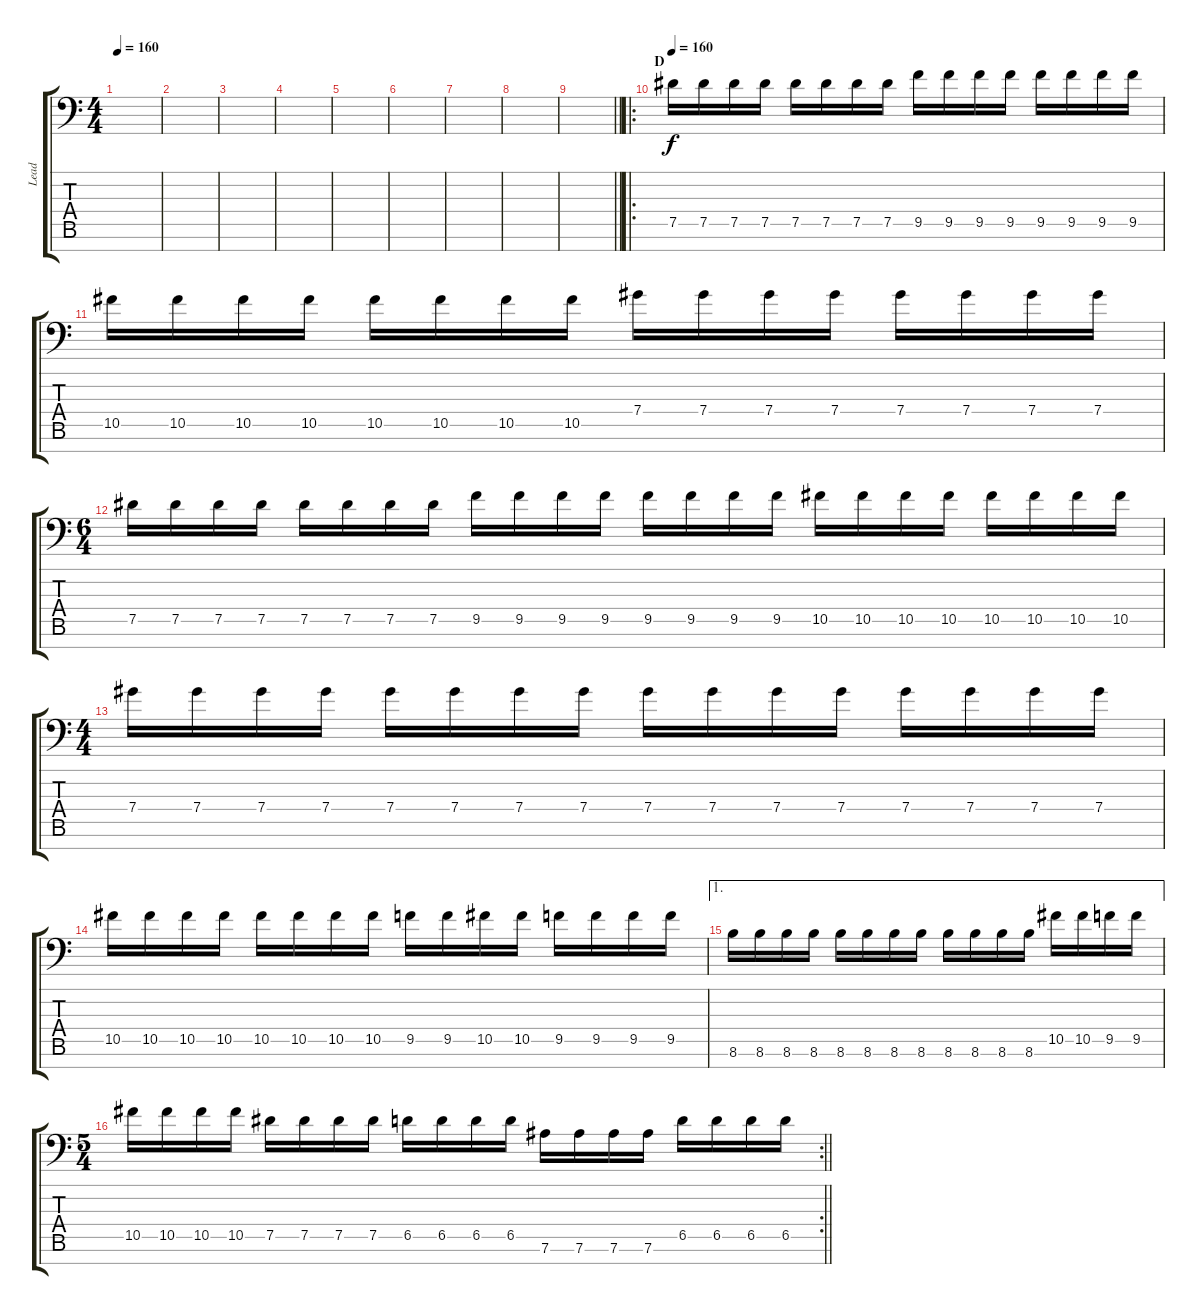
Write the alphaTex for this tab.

\track ("Lead" "Lead") {instrument overdrivenguitar}
\staff {score tabs}
\tuning (Eb4 Bb3 Gb3 Db3 Ab2 Eb2 Bb1) {hide}
\ts (4 4)
\tempo 160
\clef f4
\ks c
|
|
|
|
|
|
|
|
\barLineRight lightlight
|
\ro
\section ("" "D")
\tempo 160
7.5.16 7.5.16 7.5.16 7.5.16 7.5.16 7.5.16 7.5.16 7.5.16 9.5.16 9.5.16 9.5.16 9.5.16 9.5.16 9.5.16 9.5.16 9.5.16 |
10.5.16 10.5.16 10.5.16 10.5.16 10.5.16 10.5.16 10.5.16 10.5.16 7.4.16 7.4.16 7.4.16 7.4.16 7.4.16 7.4.16 7.4.16 7.4.16 |
\ts (6 4)
7.5.16 7.5.16 7.5.16 7.5.16 7.5.16 7.5.16 7.5.16 7.5.16 9.5.16 9.5.16 9.5.16 9.5.16 9.5.16 9.5.16 9.5.16 9.5.16 10.5.16 10.5.16 10.5.16 10.5.16 10.5.16 10.5.16 10.5.16 10.5.16 |
\ts (4 4)
7.4.16 7.4.16 7.4.16 7.4.16 7.4.16 7.4.16 7.4.16 7.4.16 7.4.16 7.4.16 7.4.16 7.4.16 7.4.16 7.4.16 7.4.16 7.4.16 |
10.5.16 10.5.16 10.5.16 10.5.16 10.5.16 10.5.16 10.5.16 10.5.16 9.5.16 9.5.16 10.5.16 10.5.16 9.5.16 9.5.16 9.5.16 9.5.16 |
\ae 1
8.6.16 8.6.16 8.6.16 8.6.16 8.6.16 8.6.16 8.6.16 8.6.16 8.6.16 8.6.16 8.6.16 8.6.16 10.5.16 10.5.16 9.5.16 9.5.16 |
\rc 2
\ts (5 4)
\barLineRight lightlight
10.5.16 10.5.16 10.5.16 10.5.16 7.5.16 7.5.16 7.5.16 7.5.16 6.5.16 6.5.16 6.5.16 6.5.16 7.6.16 7.6.16 7.6.16 7.6.16 6.5.16 6.5.16 6.5.16 6.5.16
